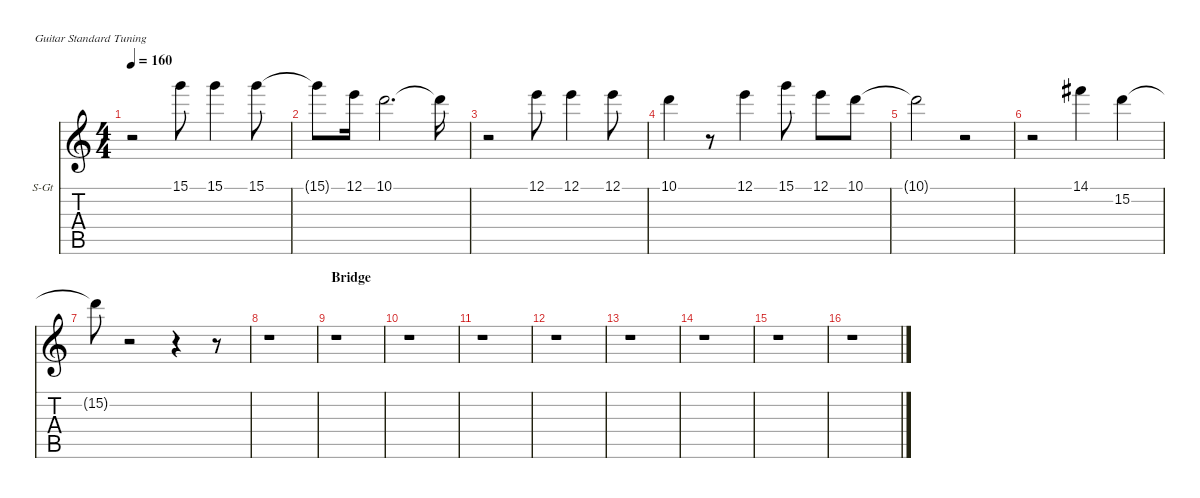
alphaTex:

\hideDynamics
\bracketExtendMode nobrackets
\firstSystemTrackNameOrientation horizontal
\otherSystemsTrackNameOrientation horizontal
\track ("Vocals" "S-Gt") {instrument lead1square}
\staff {score tabs}
\tuning (E4 B3 G3 D3 A2 E2)
\displaytranspose 12
\ts (4 4)
\tempo 160
\clef g2
\ks c
r.2{dy f} 15.1.8 15.1.4 15.1.8 |
15.1{t}.8 12.1.16 10.1.2{d} 10.1{t}.16 |
r.2 12.1.8 12.1.4 12.1.8 |
10.1.4 r.8 12.1.4 15.1.8 12.1.8 10.1.8 |
10.1{t}.2 r.2 |
r.2 14.1{acc #}.4 15.2.4 |
15.2{t}.8 r.2 r.4 r.8 |
r.1 |
\section ("" "Bridge")
r.1 |
r.1 |
r.1 |
r.1 |
r.1 |
r.1 |
r.1 |
r.1
